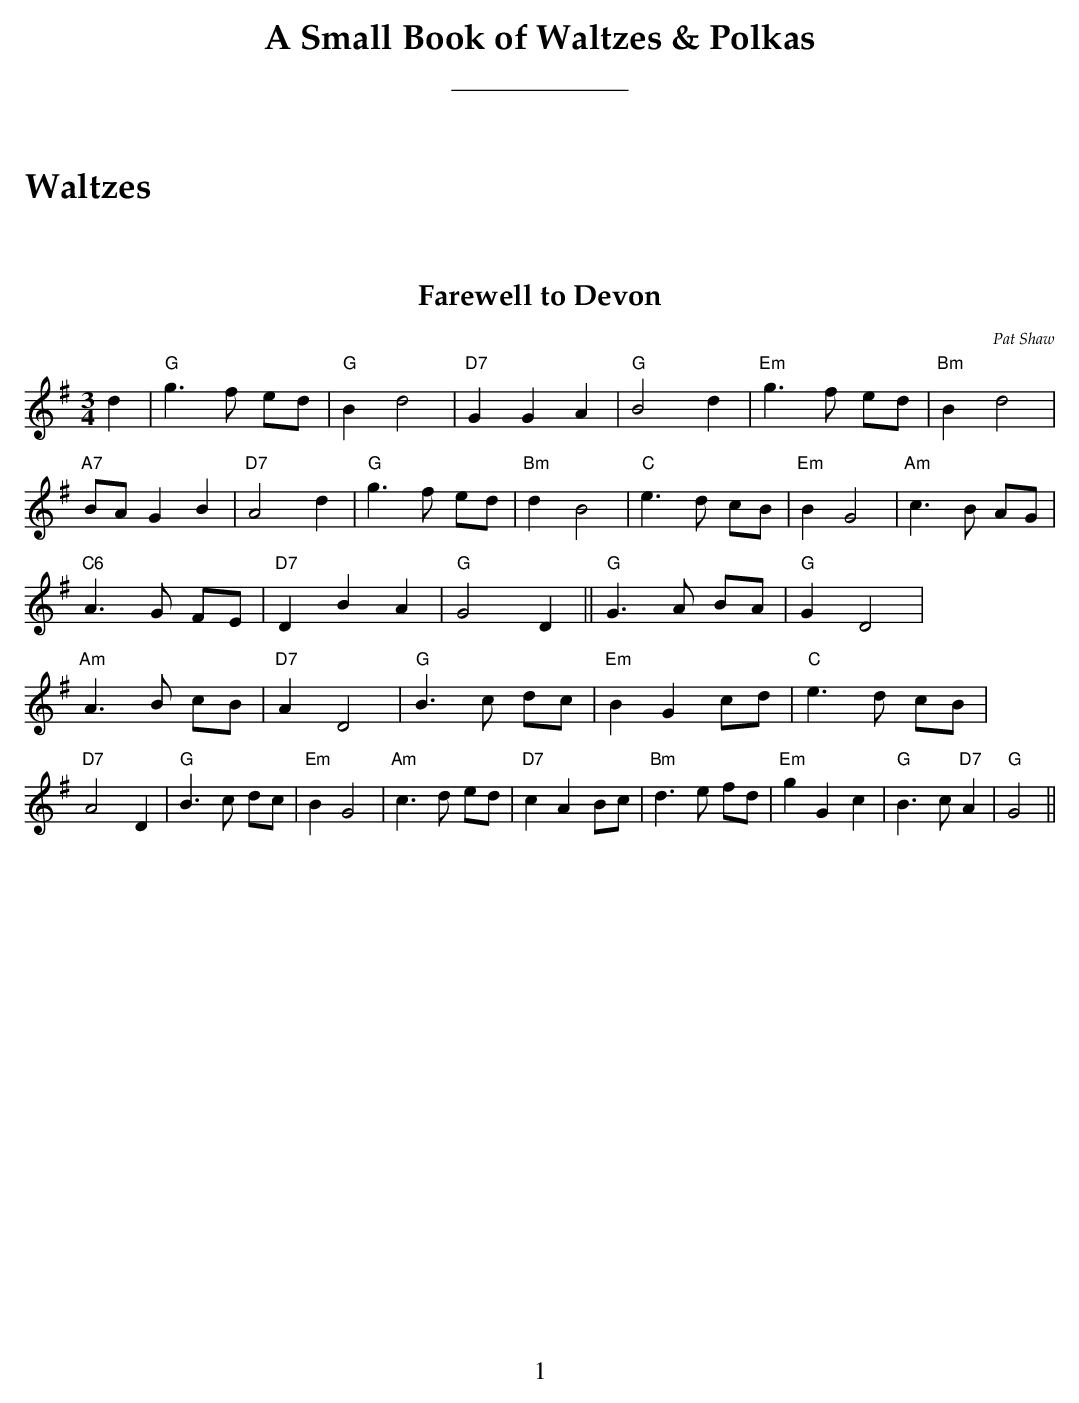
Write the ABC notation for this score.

X:1
T:Farewell to Devon
C:Pat Shaw
M:3/4
L:1/4
K:G
d|"G"g>f e/d/|"G"Bd2|"D7"GGA|"G"B2d|"Em"g>f e/d/|"Bm"Bd2|"A7"B/A/GB|"D7"A2 d|
"G"g>f e/d/|"Bm"dB2|"C"e>d c/B/|"Em"BG2|"Am"c>B A/G/|"C6"A>G F/E/|"D7"DBA|"G"G2 D||
"G"G>A B/A/|"G"GD2 |"Am"A>B c/B/|"D7"AD2|"G"B>c d/c/|"Em"BG c/d/|"C"e>d c/B/|"D7"A2 D|
"G"B>c d/c/|"Em"BG2| "Am"c>d e/d/|"D7"cA B/c/|"Bm"d>e f/d/|"Em"gGc|"G"B>c"D7"A|"G"G2||
